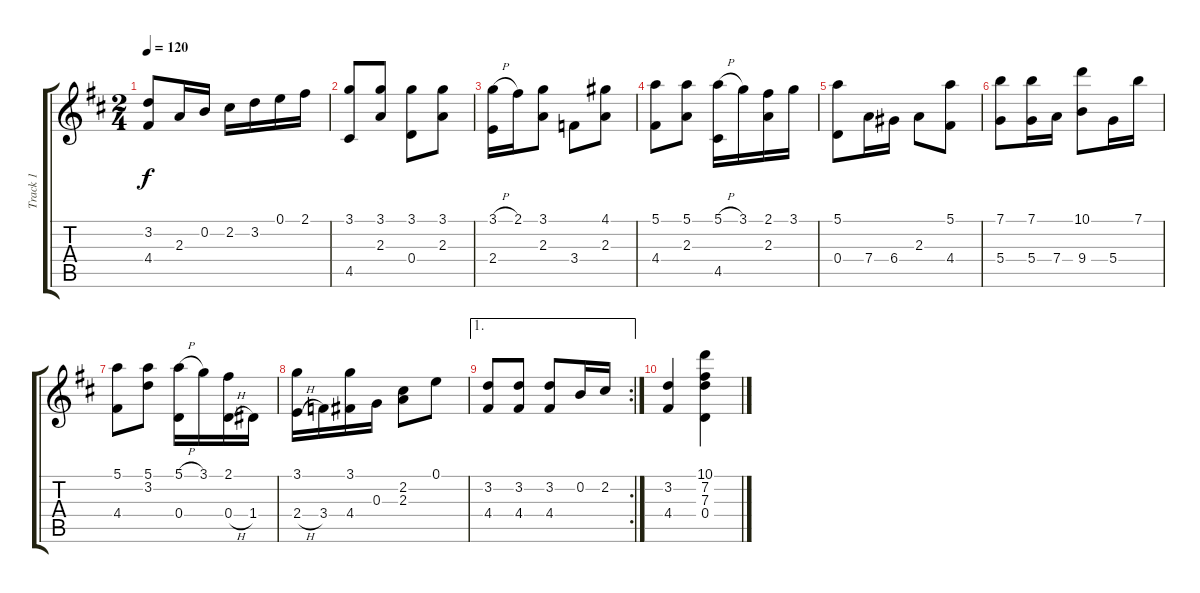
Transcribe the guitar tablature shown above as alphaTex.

\track ("Track 1" "Track 1") {instrument acousticguitarsteel}
\staff {score tabs}
\tuning (E4 B3 G3 D3 A2 E2) {hide}
\ts (2 4)
\tempo 120
\clef g2
\ks d
(3.2 4.4).8{dy f} 2.3.16 0.2.16 2.2.16 3.2.16 0.1.16 2.1.16 |
(3.1 4.5).8 (3.1 2.3).8 (3.1 0.4).8 (3.1 2.3).8 |
(3.1{h} 2.4).16 2.1.16 (3.1 2.3).8 3.4.8 (4.1 2.3).8 |
(5.1 4.4).8 (5.1 2.3).8 (5.1{h} 4.5).16 3.1.16 (2.1 2.3).16 3.1.16 |
(5.1 0.4).8 7.4.16 6.4.16 2.3.8 (5.1 4.4).8 |
(7.1 5.4).8 (7.1 5.4).16 7.4.16 (10.1 9.4).8 5.4.16 7.1.16 |
(5.1 4.4).8 (5.1 3.2).8 (5.1{h} 0.4).16 3.1.16 (2.1 0.4{h}).16 1.4.16 |
(3.1 2.4{h}).16 3.4.16 (3.1 4.4).16 0.3.16 (2.2 2.3).8 0.1.8 |
\ae 1
\rc 2
(3.2 4.4).8 (3.2 4.4).8 (3.2 4.4).8 0.2.16 2.2.16 |
(3.2 4.4).4 (10.1 7.2 7.3 0.4).4
